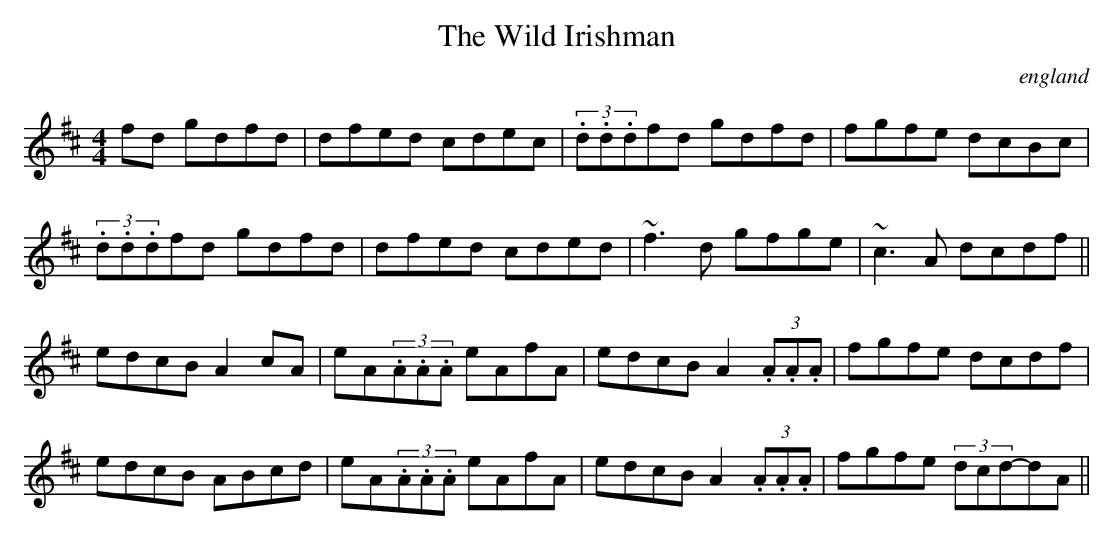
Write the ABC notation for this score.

X:1
T:The Wild Irishman
O:england
M:4/4
L:1/8
K:D
+d2D2+fd gdfd | dfed cdec | (3.d.d.dfd gdfd | fgfe dcBc |
(3.d.d.dfd gdfd | dfed cded | ~f3d gfge | ~c3A dcdf ||
edcB A2cA | eA(3.A.A.A eAfA | edcB A2(3.A.A.A | fgfe dcdf |
edcB ABcd | eA(3.A.A.A eAfA | edcB A2(3.A.A.A | fgfe (3dcd-dA ||
